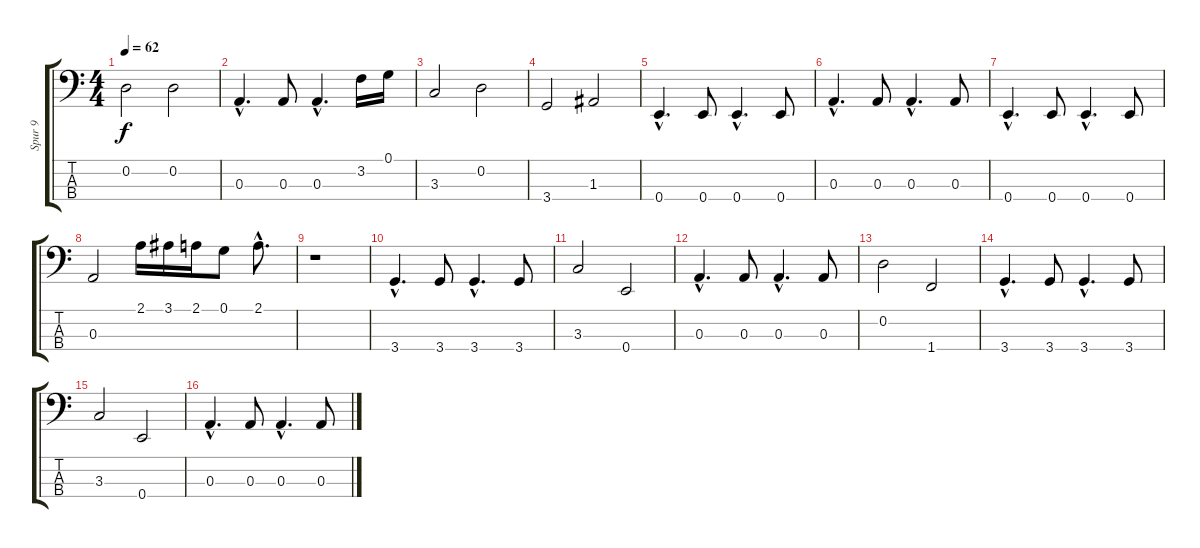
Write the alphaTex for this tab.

\track ("Spur 9" "Spur 9") {instrument fretlessbass}
\staff {score tabs}
\tuning (G2 D2 A1 E1) {hide}
\ts (4 4)
\tempo 62
\clef f4
\ks c
0.2.2{dy f} 0.2.2 |
0.3{hac}.4{d} 0.3.8 0.3{hac}.4{d} 3.2.16 0.1.16 |
3.3.2 0.2.2 |
3.4.2 1.3.2 |
0.4{hac}.4{d} 0.4.8 0.4{hac}.4{d} 0.4.8 |
0.3{hac}.4{d} 0.3.8 0.3{hac}.4{d} 0.3.8 |
0.4{hac}.4{d} 0.4.8 0.4{hac}.4{d} 0.4.8 |
0.3.2 2.1.16 3.1.16 2.1.16 0.1.8 2.1{hac}.8{d} |
r.1 |
3.4{hac}.4{d} 3.4.8 3.4{hac}.4{d} 3.4.8 |
3.3.2 0.4.2 |
0.3{hac}.4{d} 0.3.8 0.3{hac}.4{d} 0.3.8 |
0.2.2 1.4.2 |
3.4{hac}.4{d} 3.4.8 3.4{hac}.4{d} 3.4.8 |
3.3.2 0.4.2 |
0.3{hac}.4{d} 0.3.8 0.3{hac}.4{d} 0.3.8
